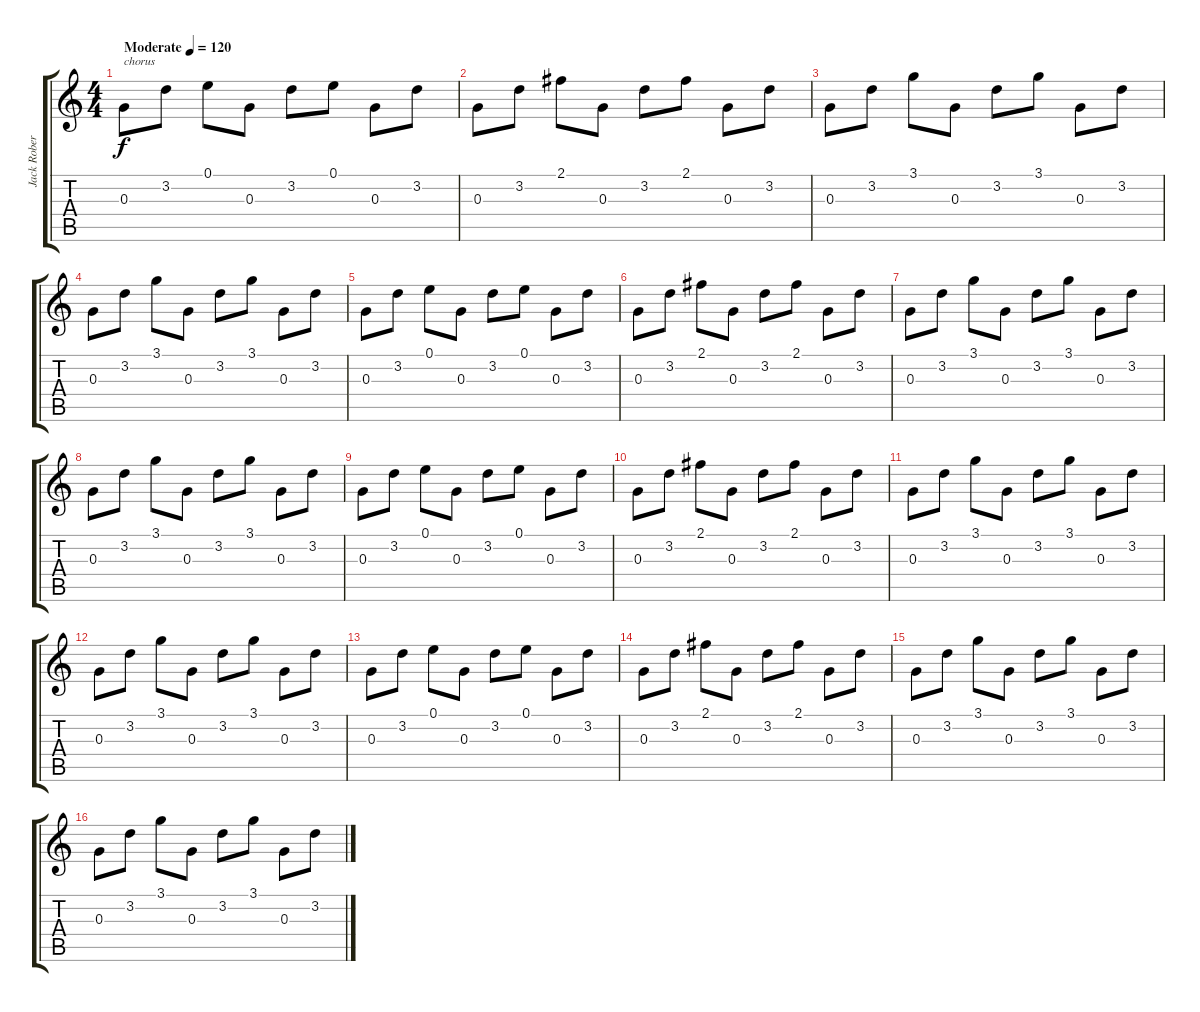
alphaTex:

\track ("Jack Roberts/ James Corkich" "Jack Rober") {instrument acousticguitarsteel}
\staff {score tabs}
\tuning (E4 B3 G3 D3 A2 E2) {hide}
\ts (4 4)
\tempo (120 "Moderate")
\clef g2
\ks c
0.3.8{txt "chorus" dy f instrument acousticguitarsteel} 3.2.8 0.1.8 0.3.8 3.2.8 0.1.8 0.3.8 3.2.8 |
0.3.8 3.2.8 2.1.8 0.3.8 3.2.8 2.1.8 0.3.8 3.2.8 |
0.3.8 3.2.8 3.1.8 0.3.8 3.2.8 3.1.8 0.3.8 3.2.8 |
0.3.8 3.2.8 3.1.8 0.3.8 3.2.8 3.1.8 0.3.8 3.2.8 |
0.3.8 3.2.8 0.1.8 0.3.8 3.2.8 0.1.8 0.3.8 3.2.8 |
0.3.8 3.2.8 2.1.8 0.3.8 3.2.8 2.1.8 0.3.8 3.2.8 |
0.3.8 3.2.8 3.1.8 0.3.8 3.2.8 3.1.8 0.3.8 3.2.8 |
0.3.8 3.2.8 3.1.8 0.3.8 3.2.8 3.1.8 0.3.8 3.2.8 |
0.3.8 3.2.8 0.1.8 0.3.8 3.2.8 0.1.8 0.3.8 3.2.8 |
0.3.8 3.2.8 2.1.8 0.3.8 3.2.8 2.1.8 0.3.8 3.2.8 |
0.3.8 3.2.8 3.1.8 0.3.8 3.2.8 3.1.8 0.3.8 3.2.8 |
0.3.8 3.2.8 3.1.8 0.3.8 3.2.8 3.1.8 0.3.8 3.2.8 |
0.3.8 3.2.8 0.1.8 0.3.8 3.2.8 0.1.8 0.3.8 3.2.8 |
0.3.8 3.2.8 2.1.8 0.3.8 3.2.8 2.1.8 0.3.8 3.2.8 |
0.3.8 3.2.8 3.1.8 0.3.8 3.2.8 3.1.8 0.3.8 3.2.8 |
0.3.8 3.2.8 3.1.8 0.3.8 3.2.8 3.1.8 0.3.8 3.2.8
